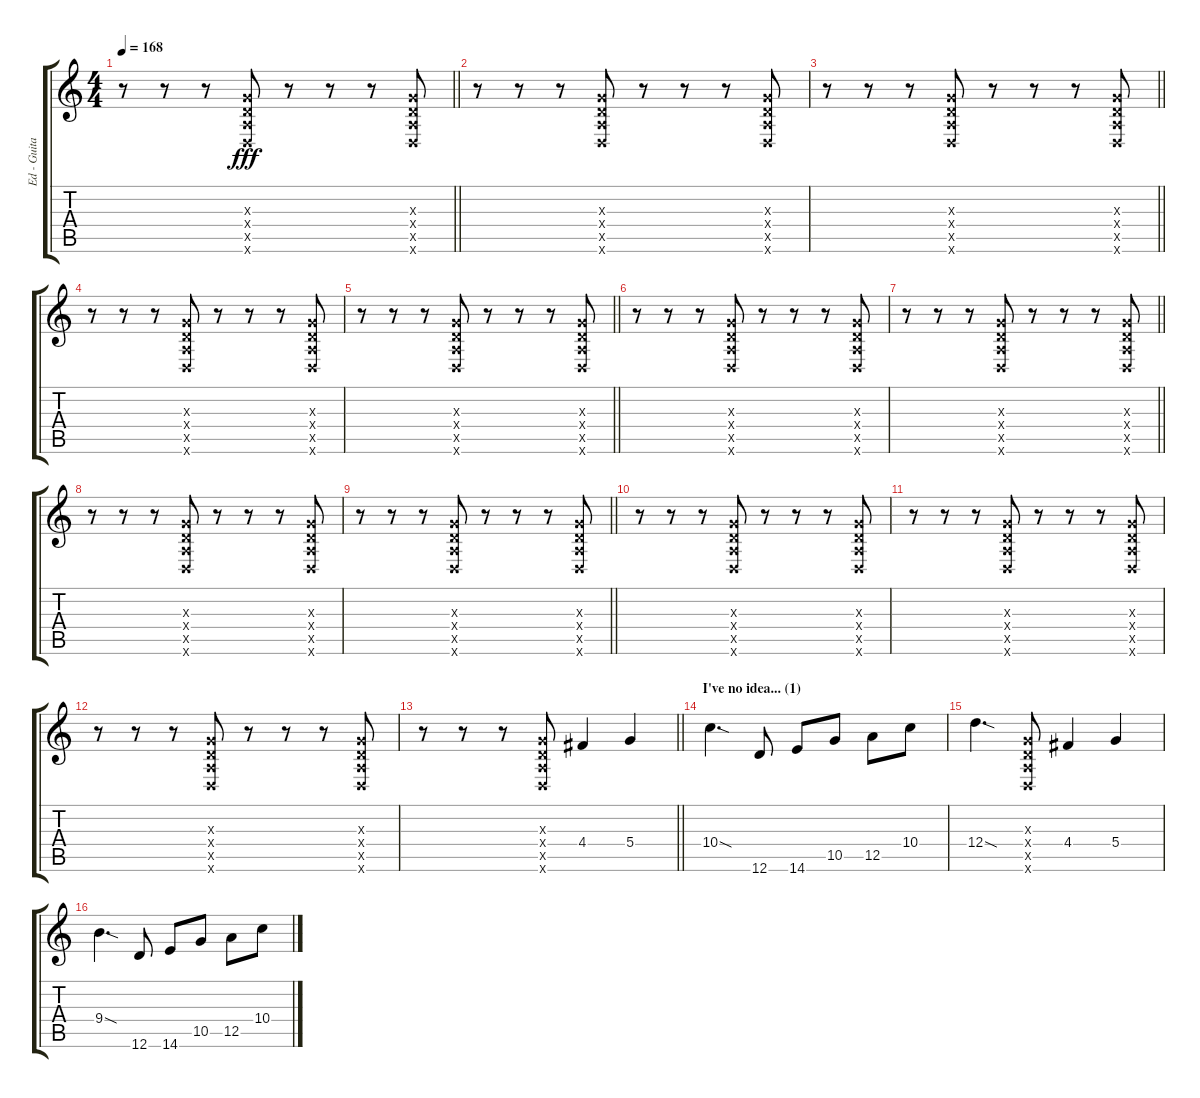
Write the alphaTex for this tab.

\track ("Ed - Guitar" "Ed - Guita") {instrument overdrivenguitar}
\staff {score tabs}
\tuning (E4 B3 G3 D3 A2 D2) {hide}
\ts (4 4)
\tempo 168
\clef g2
\barLineRight lightlight
\ks c
r.8{dy fff} r.8 r.8 (0.3{x} 0.4{x} 0.5{x} 0.6{x}).8 r.8 r.8 r.8 (0.3{x} 0.4{x} 0.5{x} 0.6{x}).8 |
r.8 r.8 r.8 (0.3{x} 0.4{x} 0.5{x} 0.6{x}).8 r.8 r.8 r.8 (0.3{x} 0.4{x} 0.5{x} 0.6{x}).8 |
\barLineRight lightlight
r.8 r.8 r.8 (0.3{x} 0.4{x} 0.5{x} 0.6{x}).8 r.8 r.8 r.8 (0.3{x} 0.4{x} 0.5{x} 0.6{x}).8 |
r.8 r.8 r.8 (0.3{x} 0.4{x} 0.5{x} 0.6{x}).8 r.8 r.8 r.8 (0.3{x} 0.4{x} 0.5{x} 0.6{x}).8 |
\barLineRight lightlight
r.8 r.8 r.8 (0.3{x} 0.4{x} 0.5{x} 0.6{x}).8 r.8 r.8 r.8 (0.3{x} 0.4{x} 0.5{x} 0.6{x}).8 |
r.8 r.8 r.8 (0.3{x} 0.4{x} 0.5{x} 0.6{x}).8 r.8 r.8 r.8 (0.3{x} 0.4{x} 0.5{x} 0.6{x}).8 |
\barLineRight lightlight
r.8 r.8 r.8 (0.3{x} 0.4{x} 0.5{x} 0.6{x}).8 r.8 r.8 r.8 (0.3{x} 0.4{x} 0.5{x} 0.6{x}).8 |
r.8 r.8 r.8 (0.3{x} 0.4{x} 0.5{x} 0.6{x}).8 r.8 r.8 r.8 (0.3{x} 0.4{x} 0.5{x} 0.6{x}).8 |
\barLineRight lightlight
r.8 r.8 r.8 (0.3{x} 0.4{x} 0.5{x} 0.6{x}).8 r.8 r.8 r.8 (0.3{x} 0.4{x} 0.5{x} 0.6{x}).8 |
r.8 r.8 r.8 (0.3{x} 0.4{x} 0.5{x} 0.6{x}).8 r.8 r.8 r.8 (0.3{x} 0.4{x} 0.5{x} 0.6{x}).8 |
r.8 r.8 r.8 (0.3{x} 0.4{x} 0.5{x} 0.6{x}).8 r.8 r.8 r.8 (0.3{x} 0.4{x} 0.5{x} 0.6{x}).8 |
r.8 r.8 r.8 (0.3{x} 0.4{x} 0.5{x} 0.6{x}).8 r.8 r.8 r.8 (0.3{x} 0.4{x} 0.5{x} 0.6{x}).8 |
\barLineRight lightlight
r.8 r.8 r.8 (0.3{x} 0.4{x} 0.5{x} 0.6{x}).8 4.4.4 5.4.4 |
\section ("" "I've no idea... (1)")
10.4{sod}.4{d} 12.6.8 14.6.8 10.5.8 12.5.8 10.4.8 |
12.4{sod}.4{d} (0.3{x} 0.4{x} 0.5{x} 0.6{x}).8 4.4.4 5.4.4 |
9.4{sod}.4{d} 12.6.8 14.6.8 10.5.8 12.5.8 10.4.8
